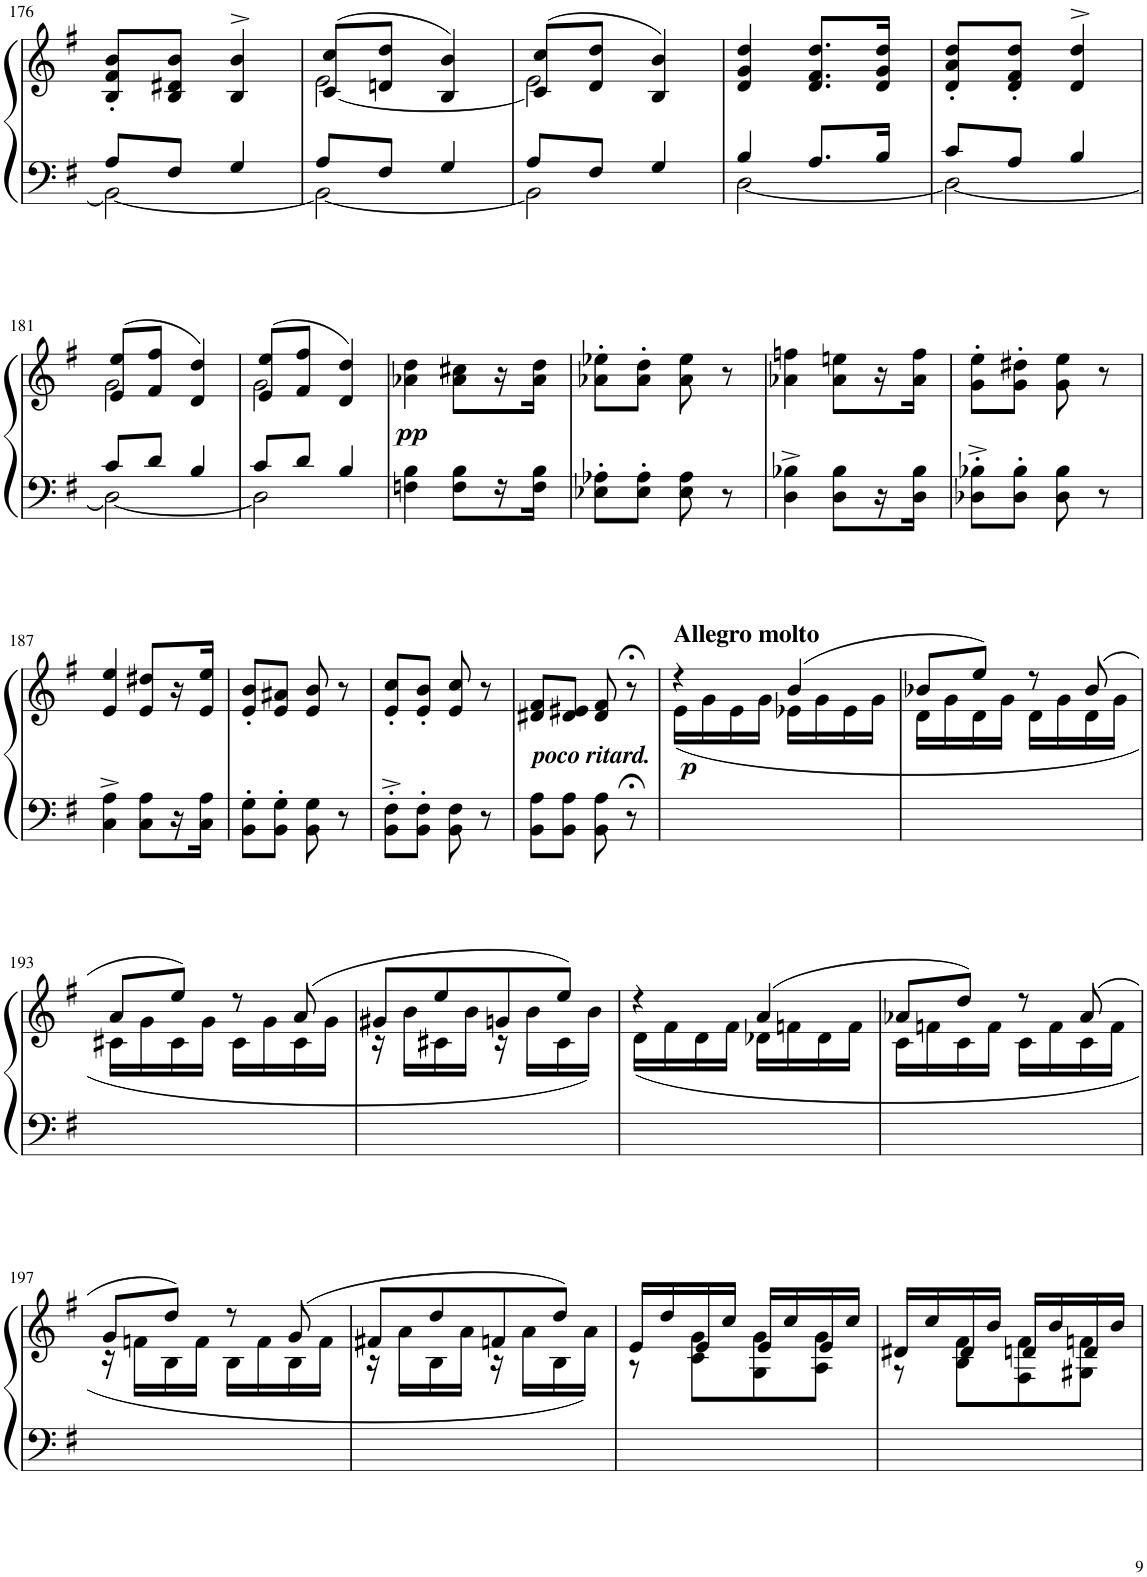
**kern	**kern	**dynam
*part1	*part1	*part1
*staff2	*staff1	*staff1/2
*I"Piano	*	*
*I'Pno	*	*
!!LO:PB:g=z
*clefF4	*clefG2	*
*k[f#]	*k[f#]	*
*M2/4	*M2/4	*
=176	=176	=176
*^	*	*
8A/L	2BB\_	8B/' 8f#/' 8b/'L	.
8F#/J	.	8B/ 8d#X/ 8b/J	.
4G/	.	4B/^> 4b/^>	.
=177	=177	=177	=177
*	*	*^	*
8A/L	2BB\_	(8c/ 8cc/L	[2e\	.
8F#/J	.	8dn/ 8dd/J	.	.
4G/	.	4B/ 4b/)	.	.
=178	=178	=178	=178	=178
8A/L	2BB\]	(8c/ 8cc/L	2e\]	.
8F#/J	.	8d/ 8dd/J	.	.
4G/	.	4B/ 4b/)	.	.
*	*	*v	*v	*
=179	=179	=179	=179
4B/	[2D\	4d/ 4g/ 4dd/	.
8.A/L	.	8.d/ 8.f#/ 8.dd/L	.
16B/Jk	.	16d/ 16g/ 16dd/Jk	.
=180	=180	=180	=180
8c/L	2D\_	8d/' 8a/' 8dd/'L	.
8A/J	.	8d/' 8f#/' 8dd/'J	.
4B/	.	4d/^> 4dd/^>	.
!!LO:LB:g=z
=181	=181	=181	=181
*	*	*^	*
8c/L	2D\_	(8e/ 8ee/L	2g\	.
8d/J	.	8f#/ 8ff#/J	.	.
4B/	.	4d/ 4dd/)	.	.
=182	=182	=182	=182	=182
8c/L	2D\]	(8e/ 8ee/L	2g\	.
8d/J	.	8f#/ 8ff#/J	.	.
4B/	.	4d/ 4dd/)	.	.
*v	*v	*	*	*
*	*v	*v	*
=183	=183	=183
!	!	!LO:DY:b
4Fn\ 4B\	4a-X\ 4dd\	pp
8F\ 8B\L	8a-\ 8cc#X\L	.
16r	16r	.
16F\ 16B\JJ	16a-\ 16dd\JJ	.
=184	=184	=184
8E-X\' 8A-X\'L	8a-X\' 8ee-X\'L	.
8E-\' 8A-\'J	8a-\' 8dd\'J	.
8E-\ 8A-\	8a-\ 8ee-\	.
8r	8r	.
=185	=185	=185
4D\^ 4B-X\^	4a-X\ 4ffn\	.
8D\ 8B-\L	8a-\ 8een\L	.
16r	16r	.
16D\ 16B-\JJ	16a-\ 16ff\JJ	.
=186	=186	=186
8D-X\'^ 8B-X\'^L	8g\' 8ee\'L	.
8D-\' 8B-\'J	8g\' 8dd#X\'J	.
8D-\ 8B-\	8g\ 8ee\	.
8r	8r	.
!!LO:LB:g=z
=187	=187	=187
4C\^ 4A\^	4e/ 4ee/	.
8C\ 8A\L	8e/ 8dd#X/L	.
16r	16r	.
16C\ 16A\JJ	16e/ 16ee/JJ	.
=188	=188	=188
8BB\' 8G\'L	8e/' 8b/'L	.
8BB\' 8G\'J	8e/ 8a#X/J	.
8BB\ 8G\	8e/ 8b/	.
8r	8r	.
=189	=189	=189
8BB\'^ 8F#\'^L	8e/' 8cc/'L	.
8BB\' 8F#\'J	8e/' 8b/'J	.
8BB\ 8F#\	8e/ 8cc/	.
8r	8r	.
=190	=190	=190
!	!LO:TX:b:Bi:t=poco ritard.	!
8BB\ 8A\L	8d#X/ 8f#/L	.
8BB\ 8A\J	8d#/ 8e#X/J	.
8BB\ 8A\	8d#/ 8f#/	.
8r;<	8r;<	.
=191	=191	=191
*	*^	*
!	!LO:TX:a:B:t=Allegro molto	!	!
!	!	!	!LO:DY:b
2ryy	4r	(16e\LL	p
.	.	16g\	.
.	.	16e\	.
.	.	16g\JJ	.
.	(4b/	16e-X\LL	.
.	.	16g\	.
.	.	16e-\	.
.	.	16g\JJ	.
=192	=192	=192	=192
2ryy	8b-X/L	16d\LL	.
.	.	16g\	.
.	8ee/J)	16d\	.
.	.	16g\JJ	.
.	8r	16d\LL	.
.	.	16g\	.
.	(8b-/	16d\	.
.	.	16g\JJ	.
!!LO:LB:g=z	!!
=193	=193	=193	=193
2ryy	8a/L	16c#X\LL	.
.	.	16g\	.
.	8ee/J)	16c#\	.
.	.	16g\JJ	.
.	8r	16c#\LL	.
.	.	16g\	.
.	(8a/	16c#\	.
.	.	16g\JJ	.
=194	=194	=194	=194
2ryy	8g#X/L	16r	.
.	.	16b\LL	.
.	8ee/	16c#X\	.
.	.	16b\JJ	.
.	8gn/	16r	.
.	.	16b\LL	.
.	8ee/J)	16c#\	.
.	.	16b\JJ)	.
=195	=195	=195	=195
2ryy	4r	(16d\LL	.
.	.	16f#\	.
.	.	16d\	.
.	.	16f#\JJ	.
.	(4a/	16d-X\LL	.
.	.	16fn\	.
.	.	16d-\	.
.	.	16f\JJ	.
=196	=196	=196	=196
2ryy	8a-X/L	16c\LL	.
.	.	16fn\	.
.	8dd/J)	16c\	.
.	.	16f\JJ	.
.	8r	16c\LL	.
.	.	16f\	.
.	(8a-/	16c\	.
.	.	16f\JJ	.
!!LO:LB:g=z	!!
=197	=197	=197	=197
2ryy	8g/L	16r	.
.	.	16fn\LL	.
.	8dd/J)	16B\	.
.	.	16f\JJ	.
.	8r	16B\LL	.
.	.	16f\	.
.	(8g/	16B\	.
.	.	16f\JJ	.
=198	=198	=198	=198
2ryy	8f#X/L	16r	.
.	.	16a\LL	.
.	8dd/	16B\	.
.	.	16a\JJ	.
.	8fn/	16r	.
.	.	16a\LL	.
.	8dd/J)	16B\	.
.	.	16a\JJ)	.
=199	=199	=199	=199
2ryy	16e/LL	8r	.
.	16dd/	.	.
.	16e/	8c\ 8g\L	.
.	16cc/JJ	.	.
.	16e/LL	8G\ 8g\	.
.	16cc/	.	.
.	16e/	8A\ 8g\J	.
.	16cc/JJ	.	.
=200	=200	=200	=200
2ryy	16d#X/LL	8r	.
.	16cc/	.	.
.	16d#/	8B\ 8f#\L	.
.	16b/JJ	.	.
.	16dn/LL	8F#\ 8f#\	.
.	16b/	.	.
.	16d/	8G#X\ 8fn\J	.
.	16b/JJ	.	.
*	*v	*v	*
=	=	=
*-	*-	*-
